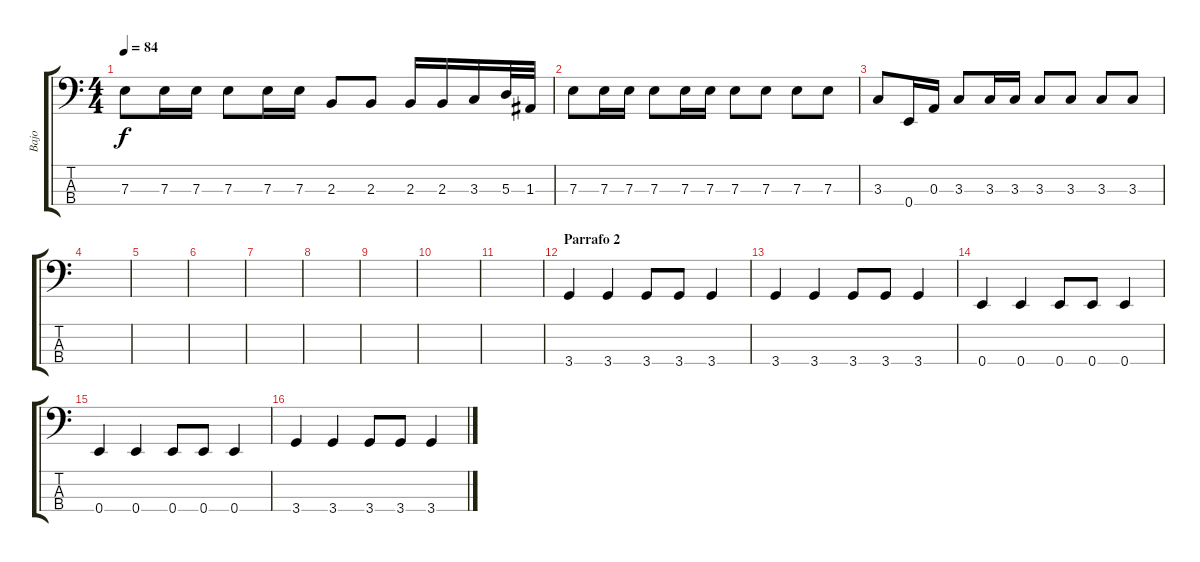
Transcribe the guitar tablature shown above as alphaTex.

\track ("Bajo" "Bajo") {instrument fretlessbass}
\staff {score tabs}
\tuning (G2 D2 A1 E1) {hide}
\ts (4 4)
\tempo 84
\clef f4
\ks c
7.3.8{dy f} 7.3.16 7.3.16 7.3.8 7.3.16 7.3.16 2.3.8 2.3.8 2.3.16 2.3.16 3.3.16 5.3.32 1.3.32 |
7.3.8 7.3.16 7.3.16 7.3.8 7.3.16 7.3.16 7.3.8 7.3.8 7.3.8 7.3.8 |
3.3.8 0.4.16 0.3.16 3.3.8 3.3.16 3.3.16 3.3.8 3.3.8 3.3.8 3.3.8 |
|
|
|
|
|
|
|
|
\section ("" "Parrafo 2")
3.4.4 3.4.4 3.4.8 3.4.8 3.4.4 |
3.4.4 3.4.4 3.4.8 3.4.8 3.4.4 |
0.4.4 0.4.4 0.4.8 0.4.8 0.4.4 |
0.4.4 0.4.4 0.4.8 0.4.8 0.4.4 |
3.4.4 3.4.4 3.4.8 3.4.8 3.4.4
